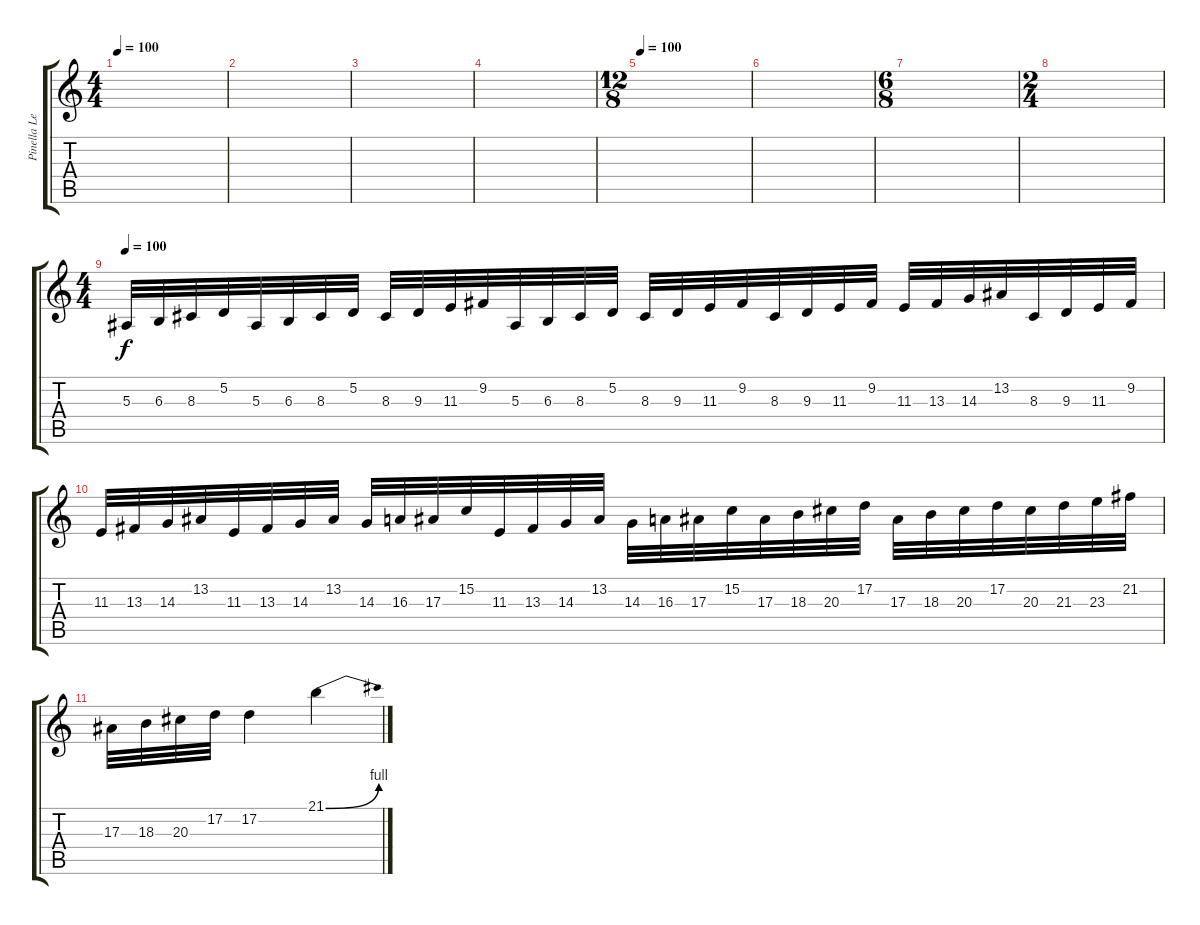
\track ("Pinella Lead" "Pinella Le") {instrument lead2sawtooth}
\staff {score tabs}
\tuning (D4 A3 F3 C3 G2 D2) {hide}
\ts (4 4)
\tempo 100
\clef g2
\ks c
|
|
|
|
\ts (12 8)
\tempo 100
|
|
\ts (6 8)
|
\ts (2 4)
|
\ts (4 4)
\tempo 100
5.3.32{instrument lead2sawtooth} 6.3.32 8.3.32 5.2.32 5.3.32 6.3.32 8.3.32 5.2.32 8.3.32 9.3.32 11.3.32 9.2.32 5.3.32 6.3.32 8.3.32 5.2.32 8.3.32 9.3.32 11.3.32 9.2.32 8.3.32 9.3.32 11.3.32 9.2.32 11.3.32 13.3.32 14.3.32 13.2.32 8.3.32 9.3.32 11.3.32 9.2.32 |
11.3.32 13.3.32 14.3.32 13.2.32 11.3.32 13.3.32 14.3.32 13.2.32 14.3.32 16.3.32 17.3.32 15.2.32 11.3.32 13.3.32 14.3.32 13.2.32 14.3.32 16.3.32 17.3.32 15.2.32 17.3.32 18.3.32 20.3.32 17.2.32 17.3.32 18.3.32 20.3.32 17.2.32 20.3.32 21.3.32 23.3.32 21.2.32 |
17.3.32 18.3.32 20.3.32 17.2.32 17.2.4 21.1{be (bend 0 0 60 4)}.4
